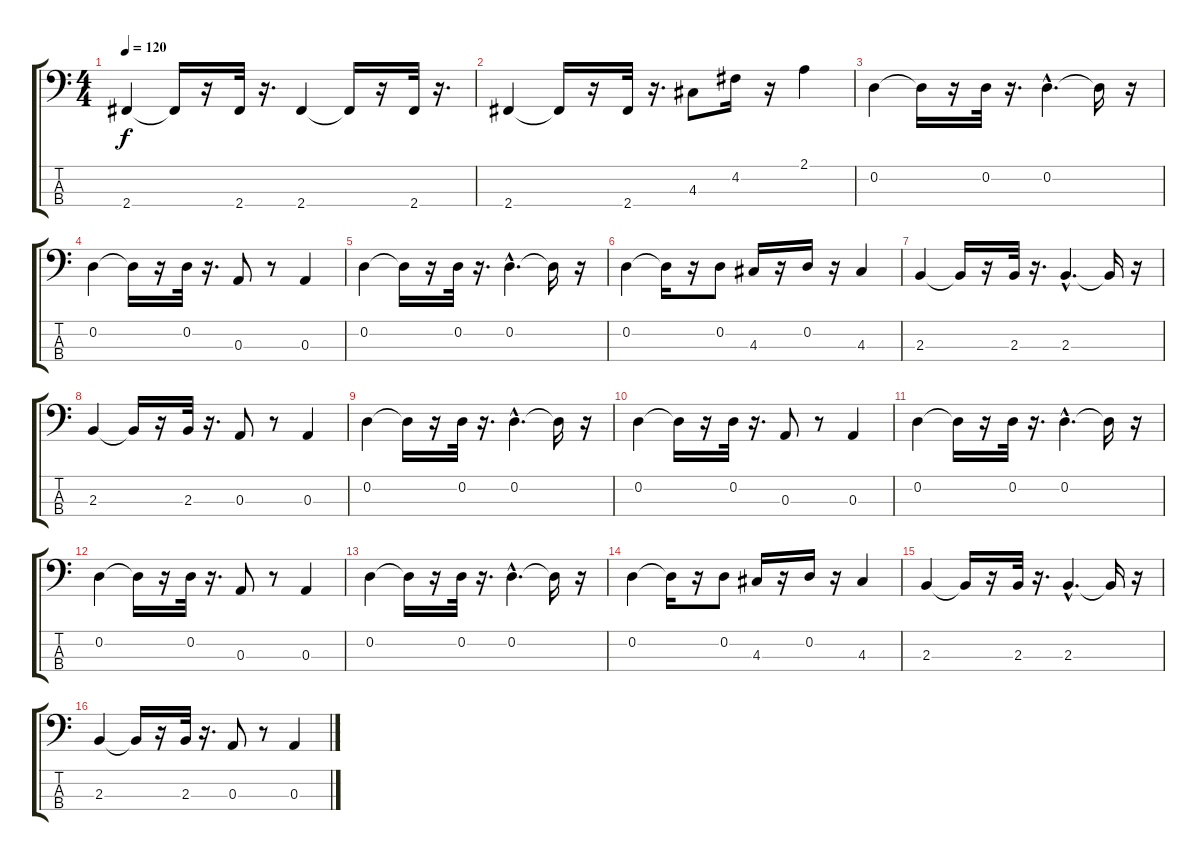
\track "" {instrument fretlessbass}
\staff {score tabs}
\tuning (G2 D2 A1 E1) {hide}
\ts (4 4)
\tempo 120
\clef f4
\ks c
2.4.4{dy f} 2.4{t}.16 r.16 2.4.32 r.16{d} 2.4.4 2.4{t}.16 r.16 2.4.32 r.16{d} |
2.4.4 2.4{t}.16 r.16 2.4.32 r.16{d} 4.3.8 4.2.16 r.16 2.1.4 |
0.2.4 0.2{t}.16 r.16 0.2.32 r.16{d} 0.2{hac}.4{d} 0.2{t}.16 r.16 |
0.2.4 0.2{t}.16 r.16 0.2.32 r.16{d} 0.3.8 r.8 0.3.4 |
0.2.4 0.2{t}.16 r.16 0.2.32 r.16{d} 0.2{hac}.4{d} 0.2{t}.16 r.16 |
0.2.4 0.2{t}.16 r.16 0.2.8 4.3.16 r.16 0.2.16 r.16 4.3.4 |
2.3.4 2.3{t}.16 r.16 2.3.32 r.16{d} 2.3{hac}.4{d} 2.3{t}.16 r.16 |
2.3.4 2.3{t}.16 r.16 2.3.32 r.16{d} 0.3.8 r.8 0.3.4 |
0.2.4 0.2{t}.16 r.16 0.2.32 r.16{d} 0.2{hac}.4{d} 0.2{t}.16 r.16 |
0.2.4 0.2{t}.16 r.16 0.2.32 r.16{d} 0.3.8 r.8 0.3.4 |
0.2.4 0.2{t}.16 r.16 0.2.32 r.16{d} 0.2{hac}.4{d} 0.2{t}.16 r.16 |
0.2.4 0.2{t}.16 r.16 0.2.32 r.16{d} 0.3.8 r.8 0.3.4 |
0.2.4 0.2{t}.16 r.16 0.2.32 r.16{d} 0.2{hac}.4{d} 0.2{t}.16 r.16 |
0.2.4 0.2{t}.16 r.16 0.2.8 4.3.16 r.16 0.2.16 r.16 4.3.4 |
2.3.4 2.3{t}.16 r.16 2.3.32 r.16{d} 2.3{hac}.4{d} 2.3{t}.16 r.16 |
2.3.4 2.3{t}.16 r.16 2.3.32 r.16{d} 0.3.8 r.8 0.3.4
